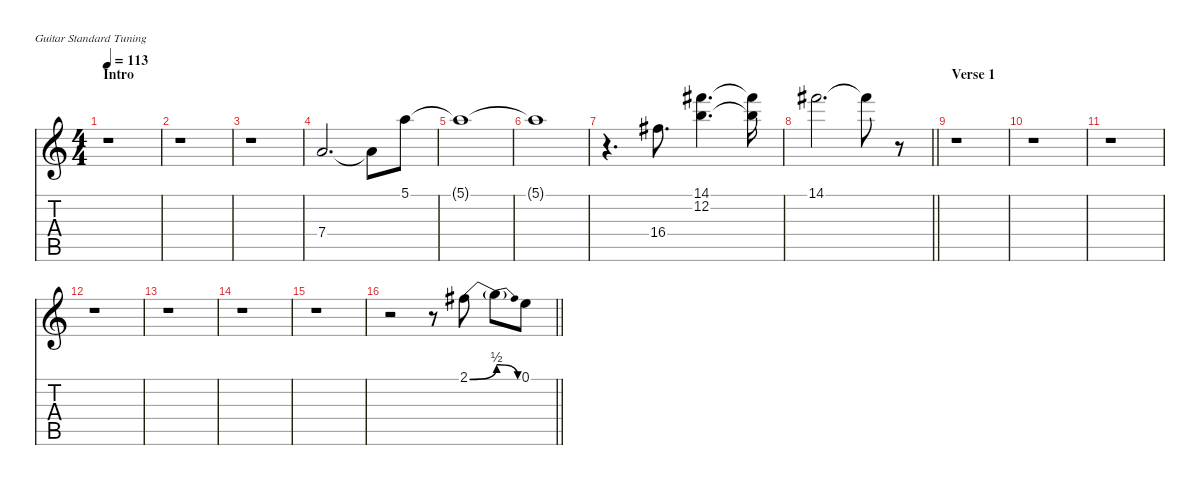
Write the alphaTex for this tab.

\defaultSystemsLayout 4
\hideDynamics
\bracketExtendMode nobrackets
\singleTrackTrackNamePolicy hidden
\multiTrackTrackNamePolicy hidden
\firstSystemTrackNameMode fullname
\firstSystemTrackNameOrientation horizontal
\otherSystemsTrackNameOrientation horizontal
\track ("Guitar (fills)" "od.guit.") {instrument overdrivenguitar}
\staff {score tabs}
\tuning (E4 B3 G3 D3 A2 E2)
\ts (4 4)
\section ("" "Intro")
\tempo 113
\clef g2
\ks c
r.1{dy ff instrument overdrivenguitar beam Down} |
r.1{beam Down} |
r.1{beam Down} |
7.4.2{d beam Up} 7.4{t}.8{dy f beam Down} 5.1.8{beam Down} |
5.1{t}.1{beam Down} |
5.1{t}.1{beam Down} |
r.4{d beam Down} 16.4{acc #}.8{d beam Down} (14.1{acc #} 12.2).4{d dy mf beam Down} (14.1{t acc #} 12.2{t}).16{dy f beam Down} |
\barLineRight lightlight
14.1{acc #}.2{d dy mf beam Down} 14.1{t acc #}.8{dy f beam Down} r.8{beam Down} |
\section ("" "Verse 1")
r.1{beam Down} |
r.1{beam Down} |
r.1{beam Down} |
r.1{beam Down} |
r.1{beam Down} |
r.1{beam Down} |
r.1{beam Down} |
\barLineRight lightlight
r.2{beam Down} r.8{beam Down} 2.1{be (bend 0 0 60 2) acc #}.8{dy ff beam Down} 2.1{be (release 0 2 60 0) t}.8{dy f beam Down} 0.1.8{beam Down}
